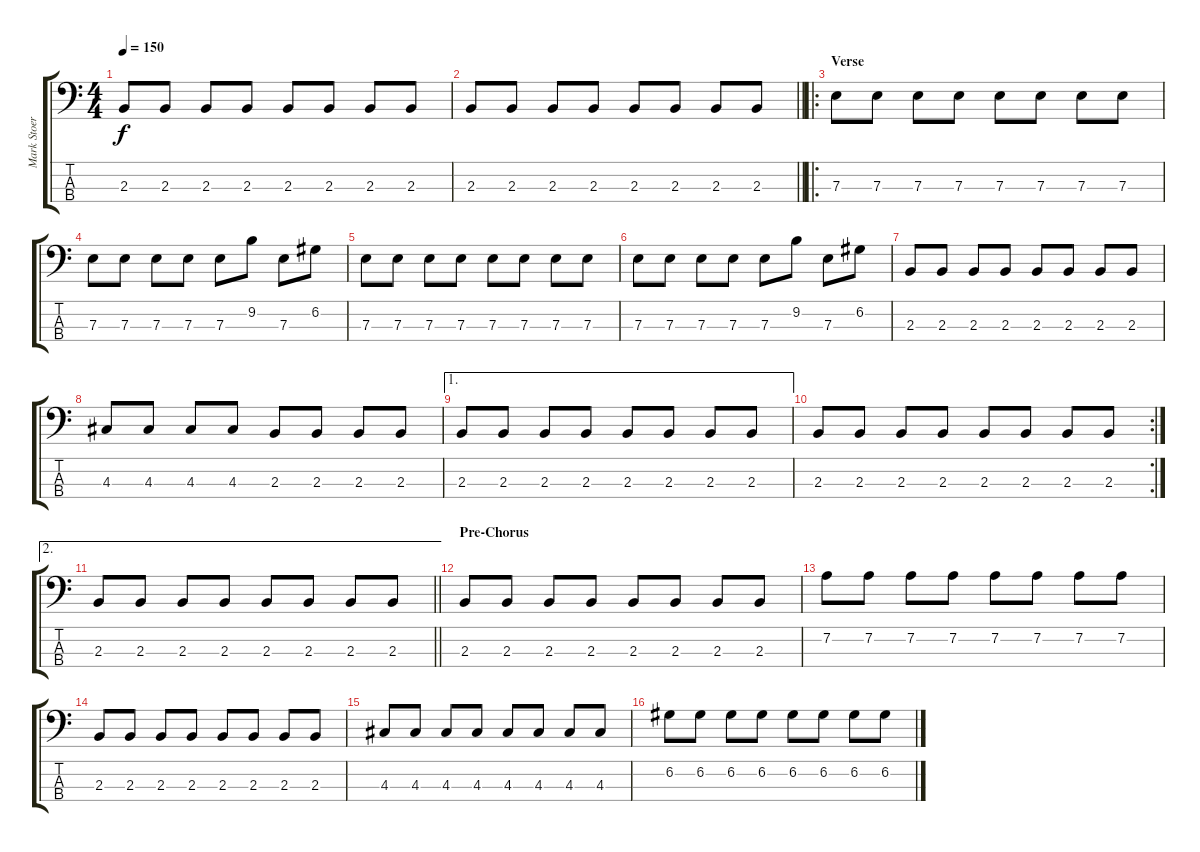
\track ("Mark Stoermer (Bass)" "Mark Stoer") {instrument electricbasspick}
\staff {score tabs}
\tuning (G2 D2 A1 E1) {hide}
\ts (4 4)
\tempo 150
\clef f4
\ks c
2.3.8{dy f} 2.3.8 2.3.8 2.3.8 2.3.8 2.3.8 2.3.8 2.3.8 |
\barLineRight lightlight
2.3.8 2.3.8 2.3.8 2.3.8 2.3.8 2.3.8 2.3.8 2.3.8 |
\ro
\section ("" "Verse")
7.3.8 7.3.8 7.3.8 7.3.8 7.3.8 7.3.8 7.3.8 7.3.8 |
7.3.8 7.3.8 7.3.8 7.3.8 7.3.8 9.2.8 7.3.8 6.2.8 |
7.3.8 7.3.8 7.3.8 7.3.8 7.3.8 7.3.8 7.3.8 7.3.8 |
7.3.8 7.3.8 7.3.8 7.3.8 7.3.8 9.2.8 7.3.8 6.2.8 |
2.3.8 2.3.8 2.3.8 2.3.8 2.3.8 2.3.8 2.3.8 2.3.8 |
4.3.8 4.3.8 4.3.8 4.3.8 2.3.8 2.3.8 2.3.8 2.3.8 |
\ae 1
2.3.8 2.3.8 2.3.8 2.3.8 2.3.8 2.3.8 2.3.8 2.3.8 |
\rc 2
2.3.8 2.3.8 2.3.8 2.3.8 2.3.8 2.3.8 2.3.8 2.3.8 |
\ae 2
\barLineRight lightlight
2.3.8 2.3.8 2.3.8 2.3.8 2.3.8 2.3.8 2.3.8 2.3.8 |
\section ("" "Pre-Chorus")
2.3.8 2.3.8 2.3.8 2.3.8 2.3.8 2.3.8 2.3.8 2.3.8 |
7.2.8 7.2.8 7.2.8 7.2.8 7.2.8 7.2.8 7.2.8 7.2.8 |
2.3.8 2.3.8 2.3.8 2.3.8 2.3.8 2.3.8 2.3.8 2.3.8 |
4.3.8 4.3.8 4.3.8 4.3.8 4.3.8 4.3.8 4.3.8 4.3.8 |
6.2.8 6.2.8 6.2.8 6.2.8 6.2.8 6.2.8 6.2.8 6.2.8
